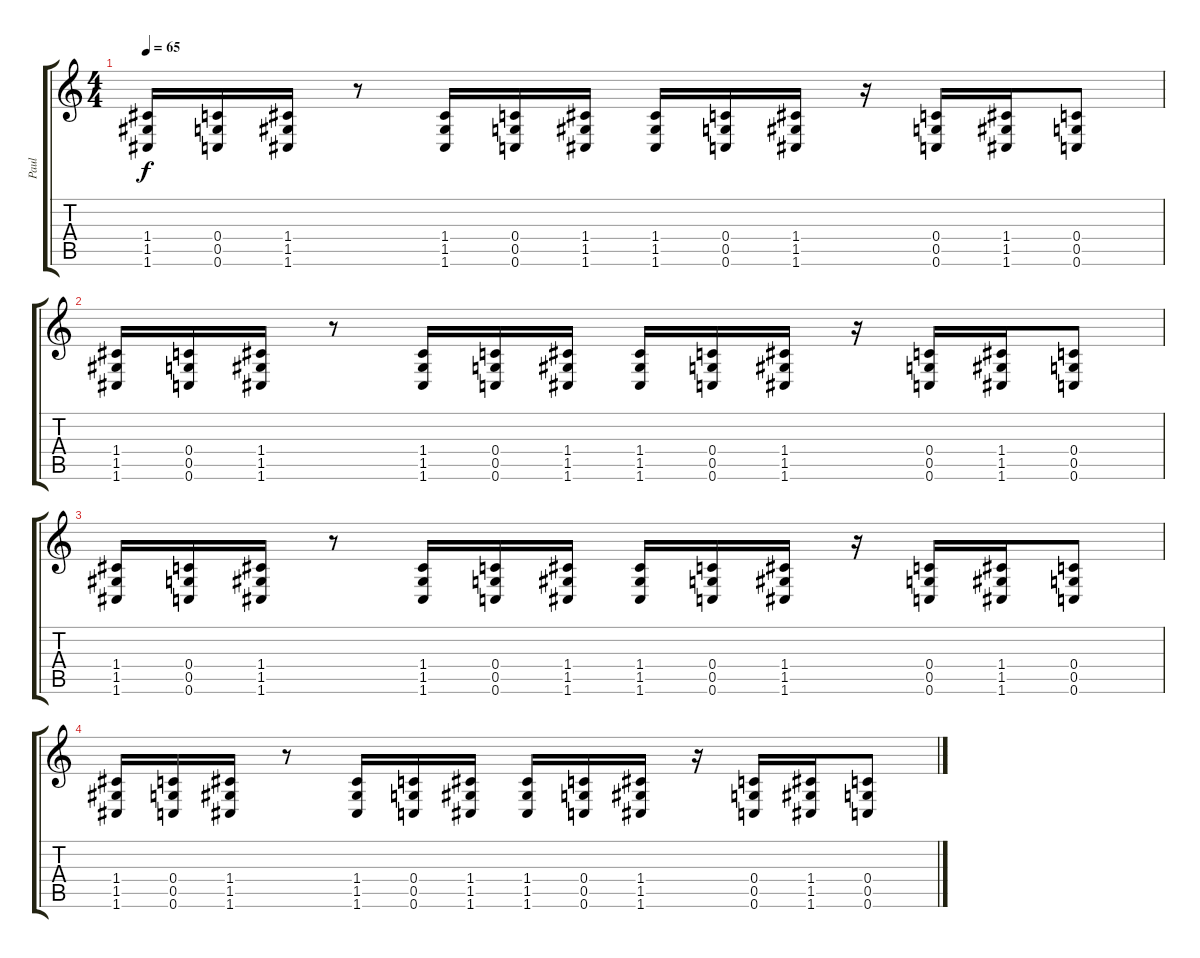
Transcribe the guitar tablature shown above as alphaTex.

\track ("Paul" "Paul") {instrument overdrivenguitar}
\staff {score tabs}
\tuning (D4 A3 F3 C3 G2 C2) {hide}
\ts (4 4)
\tempo 65
\clef g2
\ks c
(1.4 1.5 1.6).16{dy f} (0.4 0.5 0.6).16 (1.4 1.5 1.6).16 r.8 (1.4 1.5 1.6).16 (0.4 0.5 0.6).16 (1.4 1.5 1.6).16 (1.4 1.5 1.6).16 (0.4 0.5 0.6).16 (1.4 1.5 1.6).16 r.16 (0.4 0.5 0.6).16 (1.4 1.5 1.6).16 (0.4 0.5 0.6).8 |
(1.4 1.5 1.6).16 (0.4 0.5 0.6).16 (1.4 1.5 1.6).16 r.8 (1.4 1.5 1.6).16 (0.4 0.5 0.6).16 (1.4 1.5 1.6).16 (1.4 1.5 1.6).16 (0.4 0.5 0.6).16 (1.4 1.5 1.6).16 r.16 (0.4 0.5 0.6).16 (1.4 1.5 1.6).16 (0.4 0.5 0.6).8 |
(1.4 1.5 1.6).16 (0.4 0.5 0.6).16 (1.4 1.5 1.6).16 r.8 (1.4 1.5 1.6).16 (0.4 0.5 0.6).16 (1.4 1.5 1.6).16 (1.4 1.5 1.6).16 (0.4 0.5 0.6).16 (1.4 1.5 1.6).16 r.16 (0.4 0.5 0.6).16 (1.4 1.5 1.6).16 (0.4 0.5 0.6).8 |
(1.4 1.5 1.6).16 (0.4 0.5 0.6).16 (1.4 1.5 1.6).16 r.8 (1.4 1.5 1.6).16 (0.4 0.5 0.6).16 (1.4 1.5 1.6).16 (1.4 1.5 1.6).16 (0.4 0.5 0.6).16 (1.4 1.5 1.6).16 r.16 (0.4 0.5 0.6).16 (1.4 1.5 1.6).16 (0.4 0.5 0.6).8
